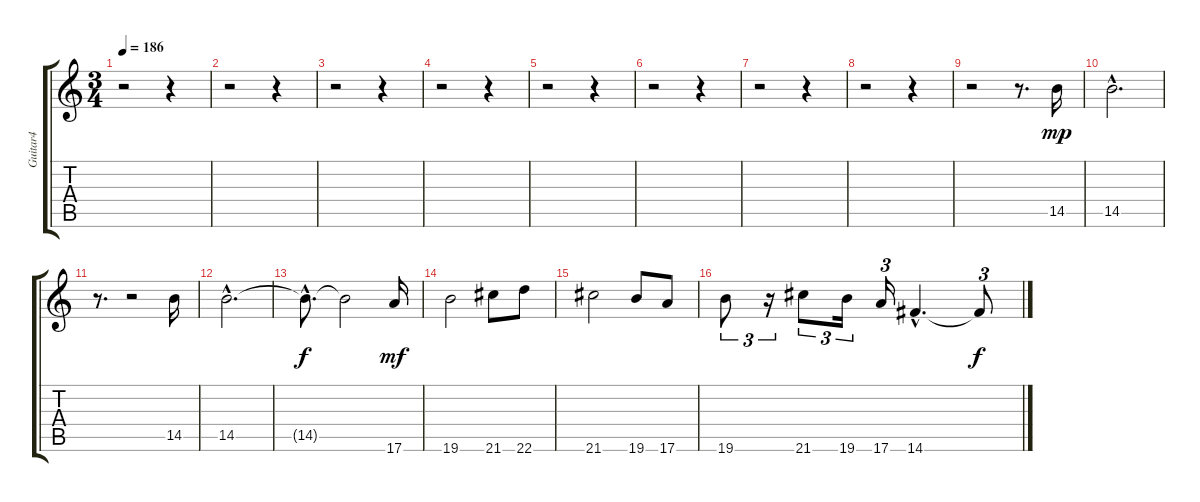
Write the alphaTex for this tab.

\track ("Guitar4" "Guitar4") {instrument overdrivenguitar}
\staff {score tabs}
\tuning (E4 B3 G3 D3 A2 E2) {hide}
\ts (3 4)
\tempo 186
\clef g2
\ks c
r.2{dy mp} r.4 |
r.2 r.4 |
r.2 r.4 |
r.2 r.4 |
r.2 r.4 |
r.2 r.4 |
r.2 r.4 |
r.2 r.4 |
r.2{volume 13 instrument acousticguitarnylon} r.8{d} 14.5.16 |
14.5{hac}.2{d} |
r.8{d} r.2 14.5.16 |
14.5{hac}.2{d} |
14.5{hac t}.8{d dy f} 14.5{t}.2 17.6.16{dy mf} |
19.6.2 21.6.8 22.6.8 |
21.6.2 19.6.8 17.6.8 |
19.6.8{tu (3 2)} r.16{tu (3 2)} 21.6.8{tu (3 2)} 19.6.16{tu (3 2)} 17.6.16{tu (3 2)} 14.6{hac}.4{d} 14.6{t}.8{tu (3 2) dy f}
